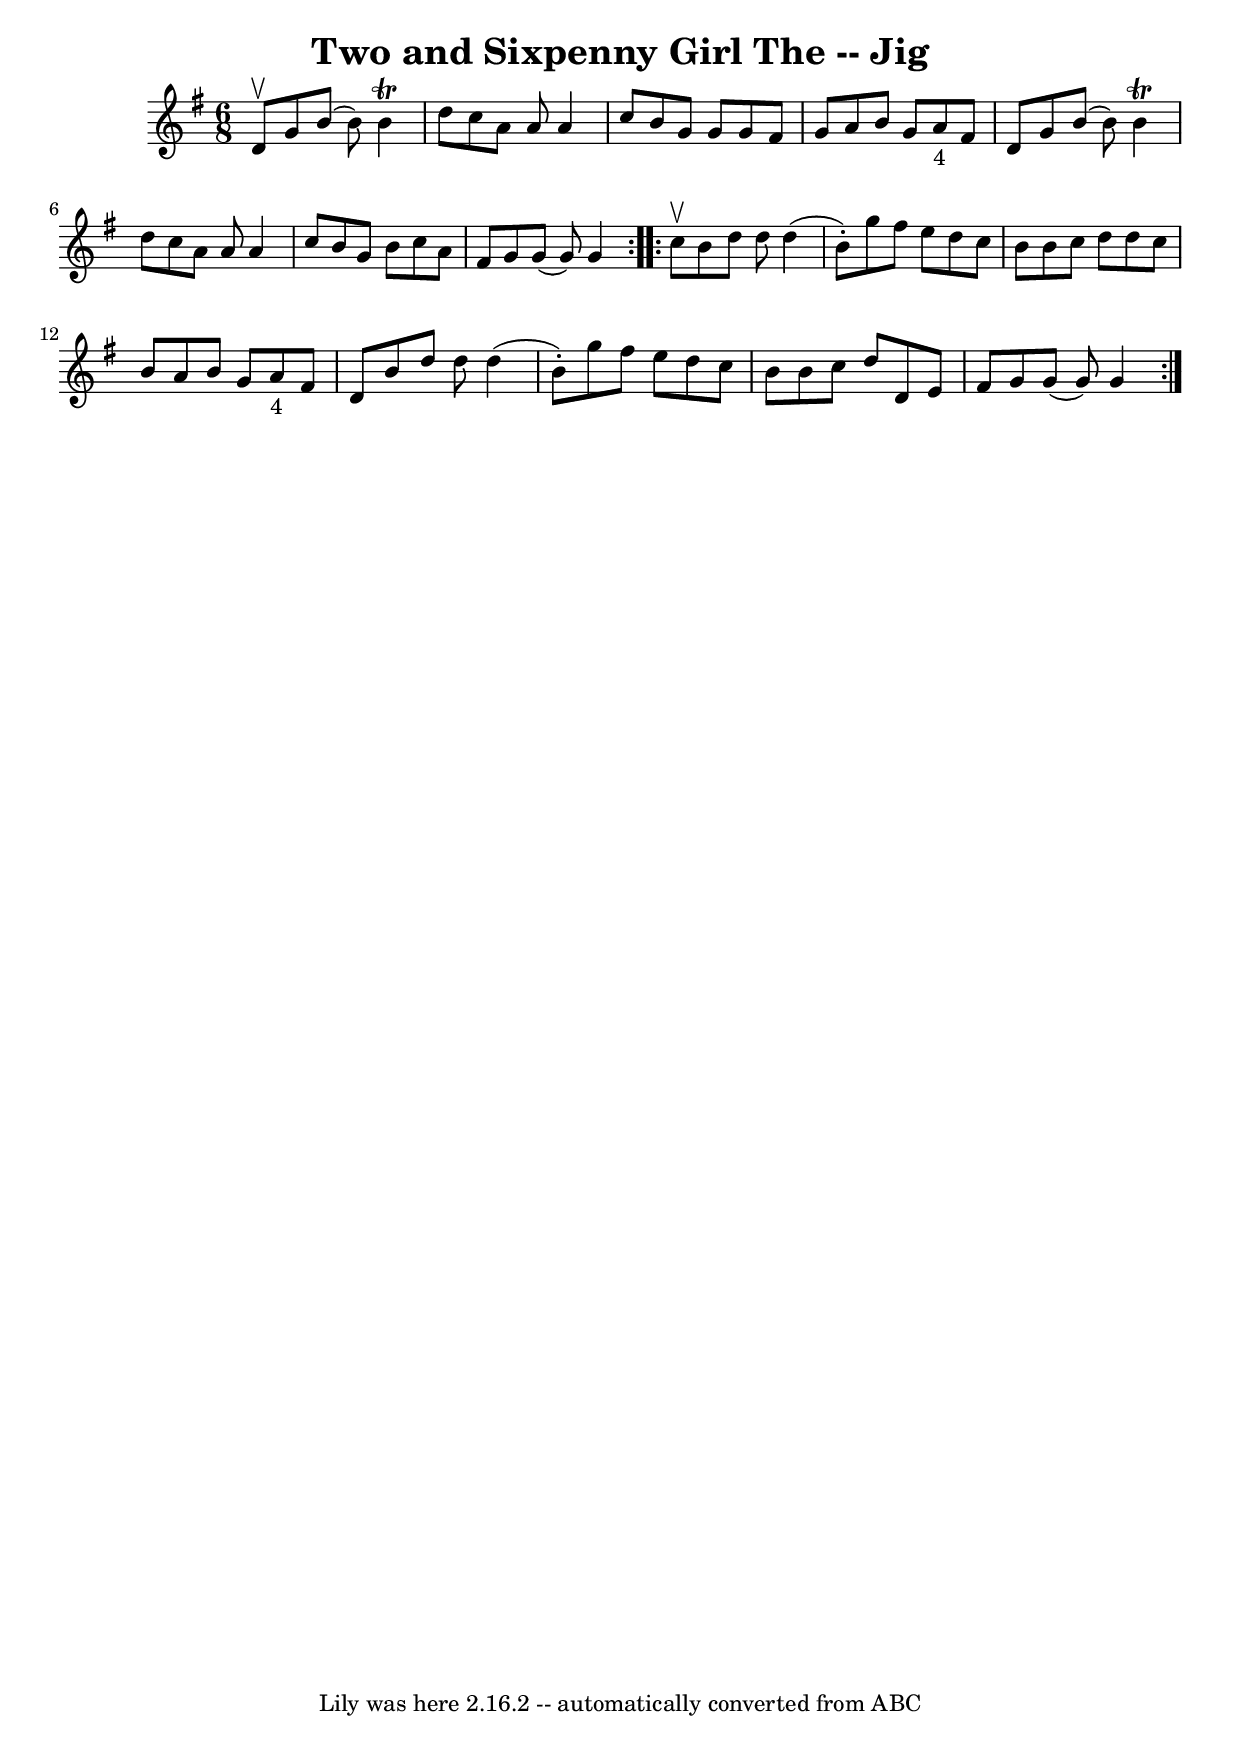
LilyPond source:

\version "2.16.2"
\include "Mammoth.ily"
\header {
  %% book = "Ryan's Mammoth Collection"
  crossRefNumber = "1"
  footnotes = ""
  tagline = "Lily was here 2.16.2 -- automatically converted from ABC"
  title = "Two and Sixpenny Girl The -- Jig"

}
voicedefault =  {



  \repeat volta 2 {

    \time 6/8 
    \key g \major     d'8^\upbow  |
    g'8 b'8 (b'8) b'4^\trill d''8  |
    c''8 a'8 a'8 a'4 c''8  |
    b'8         g'8 g'8 g'8 fis'8 g'8   |
    a'8 b'8 g'8 a'8_"4"        fis'8 d'8   |
    g'8 b'8 (b'8) b'4^\trill d''8   |
    c''8 a'8 a'8 a'4 c''8  |
    b'8 g'8 b'8         c''8 a'8 fis'8   |
    g'8 g'8 (g'8) g'4  

  } 
  \repeat volta 2 {     c''8^\upbow  |
    b'8 d''8 d''8 d''4 (     b'8-.)  |
    g''8 fis''8 e''8 d''8 c''8 b'8  |
         b'8 c''8 d''8 d''8 c''8 b'8   |
    a'8 b'8 g'8           a'8_"4" fis'8 d'8   |
    b'8 d''8 d''8 d''4 (b'8-.)  |
    g''8 fis''8 e''8 d''8 c''8 b'8  |
    b'8         c''8 d''8 d'8 e'8 fis'8   |
    g'8 g'8 (g'8) g'4  
  } 
  

}

\score{
  <<

    \context Staff="default"
    {
      \voicedefault 
      
    }

  >>
  \layout {
    
  }
  \midi {
  }

}
